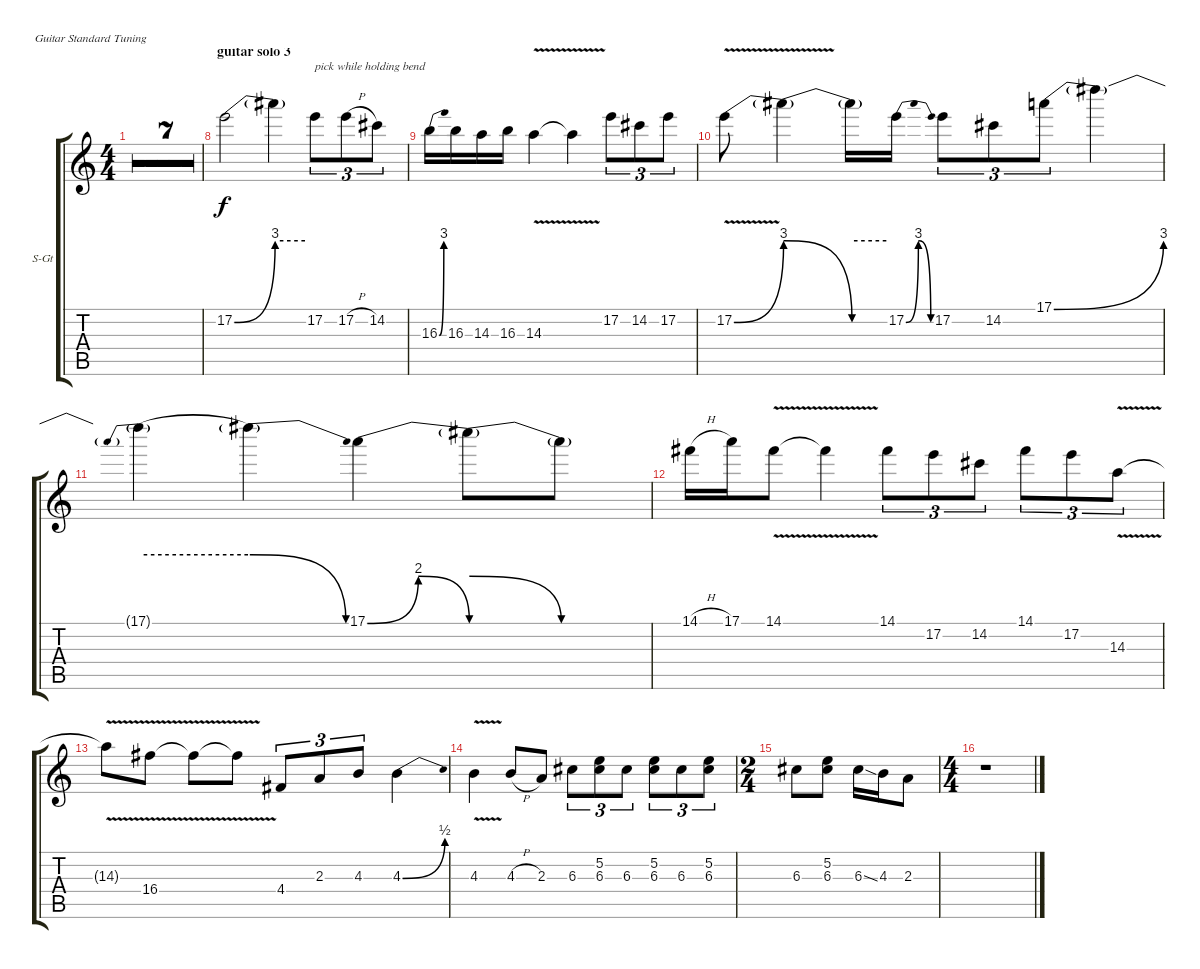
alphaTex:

\bracketExtendMode groupsimilarinstruments
\firstSystemTrackNameOrientation horizontal
\otherSystemsTrackNameOrientation horizontal
\track ("acoustic guitar" "S-Gt") {multiBarRest instrument acousticguitarsteel}
\staff {score tabs}
\tuning (E4 B3 G3 D3 A2 E2)
\ts (4 4)
\tempo 132
\clef g2
\ks c
r.1{dy f} |
r.1 |
r.1 |
r.1 |
r.1 |
r.1 |
r.1 |
\section ("" "guitar solo 3")
17.2{be (bend 0 0 60 12)}.2 17.2{be (hold 0 12 60 12) t}.4 17.2.8{tu (3 2) txt "pick while holding bend"} 17.2{h}.8{tu (3 2)} 14.2.8{tu (3 2)} |
16.3{be (bend 0 0 60 12)}.16 16.3.16 14.3.16 16.3.16 14.3{v}.4 14.3{v t}.4 17.2.8{tu (3 2)} 14.2.8{tu (3 2)} 17.2.8{tu (3 2)} |
17.2{be (bend 0 0 60 12) v}.8 17.2{be (release 0 12 60 0) t}.4 17.2{be (hold 0 12 60 12) t}.16 17.2{be (bendrelease 0 0 30 12 30 12 60 0)}.16 17.2.8{tu (3 2)} 14.2.8{tu (3 2)} 17.1{be (bend 0 0 60 12)}.8{tu (3 2)} 17.1{t}.4 |
17.1{be (prebend 0 12 60 12) t}.4 17.1{be (release 0 12 60 0) t}.4 17.1{be (bendrelease 0 0 30 8 30 8 60 0)}.4 17.1{be (release 0 8 60 0) t}.8 17.1{be (hold 0 0 60 0) t}.8 |
14.1{h}.16 17.1.16 14.1{v}.8 14.1{v t}.4 14.1.8{tu (3 2)} 17.2.8{tu (3 2)} 14.2.8{tu (3 2)} 14.1.8{tu (3 2)} 17.2.8{tu (3 2)} 14.3{v}.8{tu (3 2)} |
14.3{v t}.8 16.4{v}.8 16.4{v t}.8 16.4{v t}.8 4.4.8{tu (3 2)} 2.3.8{tu (3 2)} 4.3.8{tu (3 2)} 4.3{be (bend 0 0 60 2)}.4 |
4.3{v}.4 4.3{h}.8 2.3.8 6.3.8{tu (3 2)} (5.2 6.3).8{tu (3 2)} 6.3.8{tu (3 2)} (5.2 6.3).8{tu (3 2)} 6.3.8{tu (3 2)} (5.2 6.3).8{tu (3 2)} |
\ts (2 4)
6.3.8 (5.2 6.3).8 6.3{ss}.16 4.3.16 2.3.8 |
\ts (4 4)
r.1
